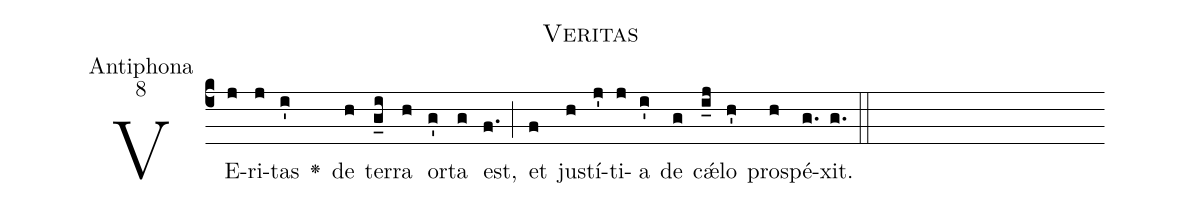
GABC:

name:Veritas;
office-part:Antiphona;
mode:8;
%%
(c4) VE(j)ri(j)tas(i') <v>\greheightstar</v>() de(h) ter(g_i)ra(h) or(g')ta(g) est,(f.) (;) et(f) ju(h)stí(j')ti(j)a(i') de(g) c<sp>'æ</sp>(i_j)lo(h') pro(h)spé(g.)xit.(g.) (::)
